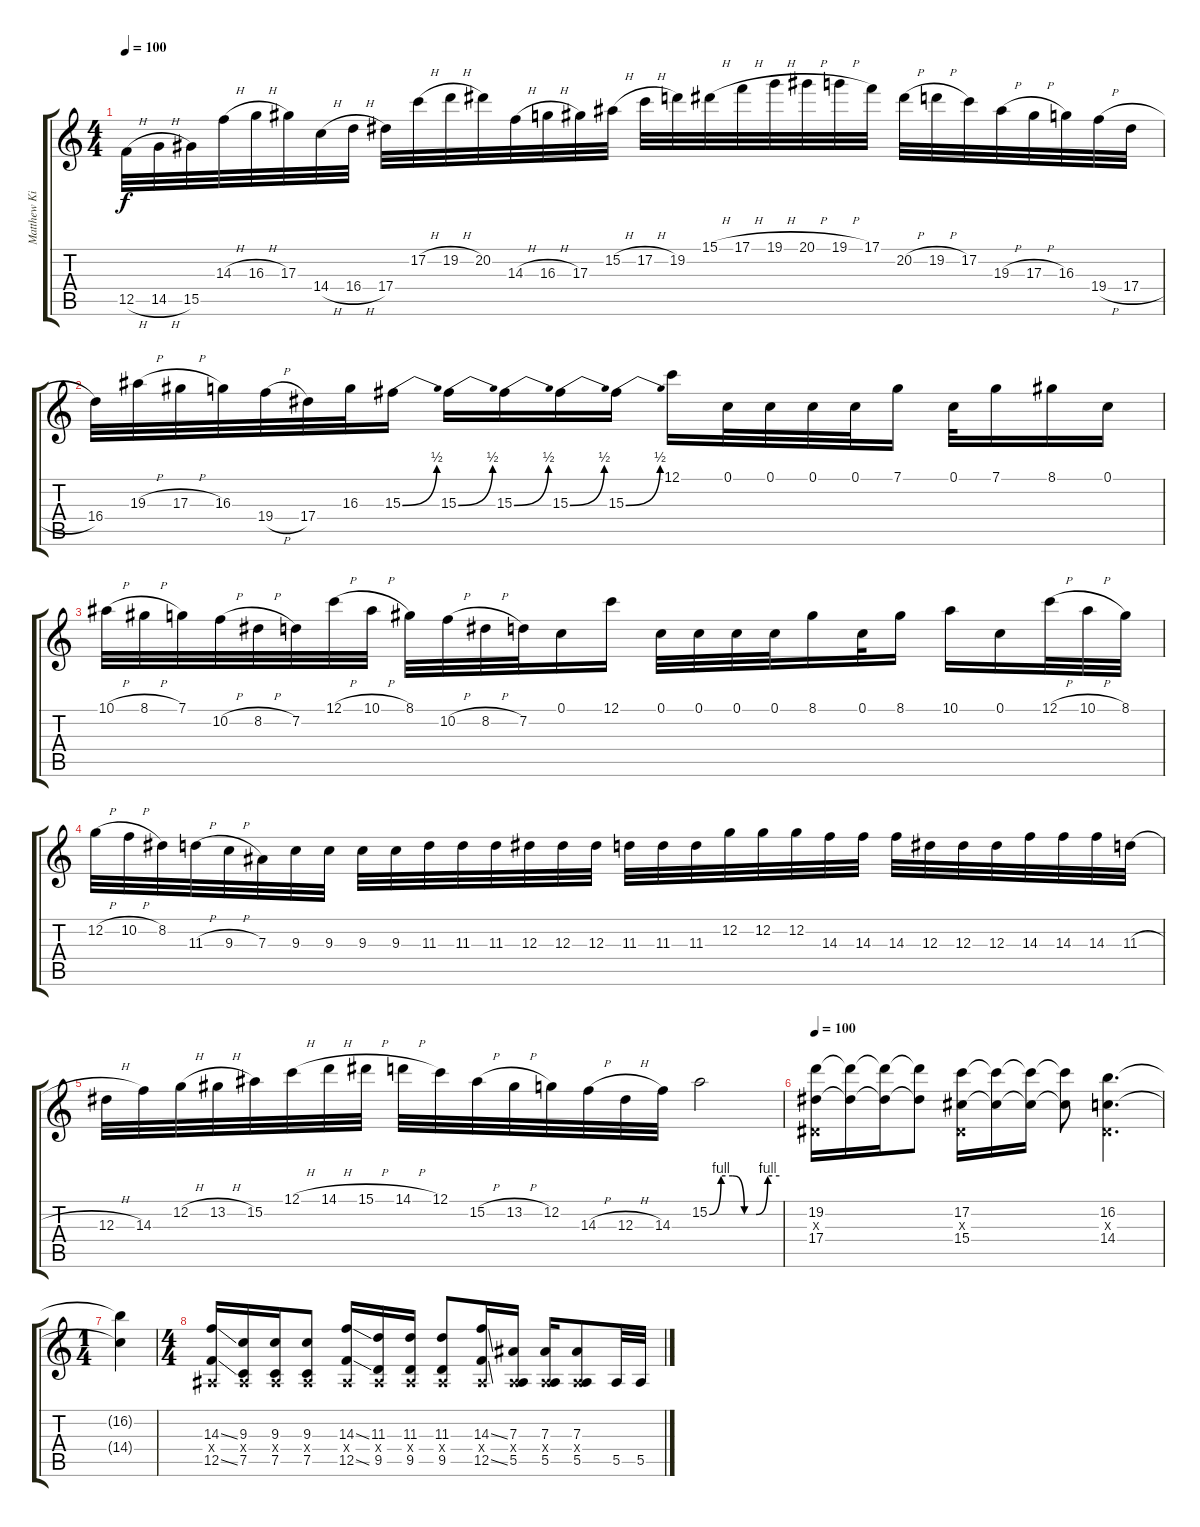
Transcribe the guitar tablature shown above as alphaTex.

\track ("Matthew Kiichi Heafy" "Matthew Ki") {instrument distortionguitar}
\staff {score tabs}
\tuning (C4 G3 Eb3 Bb2 F2 C2) {hide}
\ts (4 4)
\tempo 100
\clef g2
\ks c
12.5{h}.32{dy f} 14.5{h}.32 15.5.32 14.3{h}.32 16.3{h}.32 17.3.32 14.4{h}.32 16.4{h}.32 17.4.32 17.2{h}.32 19.2{h}.32 20.2.32 14.3{h}.32 16.3{h}.32 17.3.32 15.2{h}.32 17.2{h}.32 19.2.32 15.1{h}.32 17.1{h}.32 19.1{h}.32 20.1{h}.32 19.1{h}.32 17.1.32 20.2{h}.32 19.2{h}.32 17.2.32 19.3{h}.32 17.3{h}.32 16.3.32 19.4{h}.32 17.4{h}.32 |
16.4.32 19.3{h}.32 17.3{h}.32 16.3.32 19.4{h}.32 17.4.32 16.3.32 15.3{be (bend 0 0 60 2)}.16 15.3{be (bend 0 0 60 2)}.16 15.3{be (bend 0 0 60 2)}.16 15.3{be (bend 0 0 60 2)}.16 15.3{be (bend 0 0 60 2)}.16 12.1.16 0.1.32 0.1.32 0.1.32 0.1.32 7.1.16 0.1.32 7.1.16 8.1.16 0.1.16 |
10.1{h}.32 8.1{h}.32 7.1.32 10.2{h}.32 8.2{h}.32 7.2.32 12.1{h}.32 10.1{h}.32 8.1.32 10.2{h}.32 8.2{h}.32 7.2.32 0.1.16 12.1.16 0.1.32 0.1.32 0.1.32 0.1.32 8.1.16 0.1.32 8.1.16 10.1.16 0.1.16 12.1{h}.32 10.1{h}.32 8.1.32 |
12.2{h}.32 10.2{h}.32 8.2.32 11.3{h}.32 9.3{h}.32 7.3.32 9.3.32 9.3.32 9.3.32 9.3.32 11.3.32 11.3.32 11.3.32 12.3.32 12.3.32 12.3.32 11.3.32 11.3.32 11.3.32 12.2.32 12.2.32 12.2.32 14.3.32 14.3.32 14.3.32 12.3.32 12.3.32 12.3.32 14.3.32 14.3.32 14.3.32 11.3{h}.32 |
12.3{h}.32 14.3.32 12.2{h}.32 13.2{h}.32 15.2.32 12.1{h}.32 14.1{h}.32 15.1{h}.32 14.1{h}.32 12.1.32 15.2{h}.32 13.2{h}.32 12.2.32 14.3{h}.32 12.3{h}.32 14.3.32 15.2{be (custom 0 0 10 4 20 4 30 0 40 0 50 4 60 4)}.2 |
\tempo 100
(19.2 0.3{x} 17.4).16 (19.2{t} 17.4{t}).16 (19.2{t} 17.4{t}).16 (19.2{t} 17.4{t}).8 (17.2 0.3{x} 15.4).16 (17.2{t} 15.4{t}).16 (17.2{t} 15.4{t}).16 (17.2{t} 15.4{t}).8 (16.2 0.3{x} 14.4).4{d} |
\ts (1 4)
(16.2{t} 14.4{t}).4 |
\ts (4 4)
(14.3{ss} 0.4{x} 12.5{ss}).16 (9.3 0.4{x} 7.5).16 (9.3 0.4{x} 7.5).16 (9.3 0.4{x} 7.5).8 (14.3{ss} 0.4{x} 12.5{ss}).16 (11.3 0.4{x} 9.5).16 (11.3 0.4{x} 9.5).16 (11.3 0.4{x} 9.5).8 (14.3{ss} 0.4{x} 12.5{ss}).16 (7.3 0.4{x} 5.5).16 (7.3 0.4{x} 5.5).16 (7.3 0.4{x} 5.5).8 5.5.32 5.5.32
